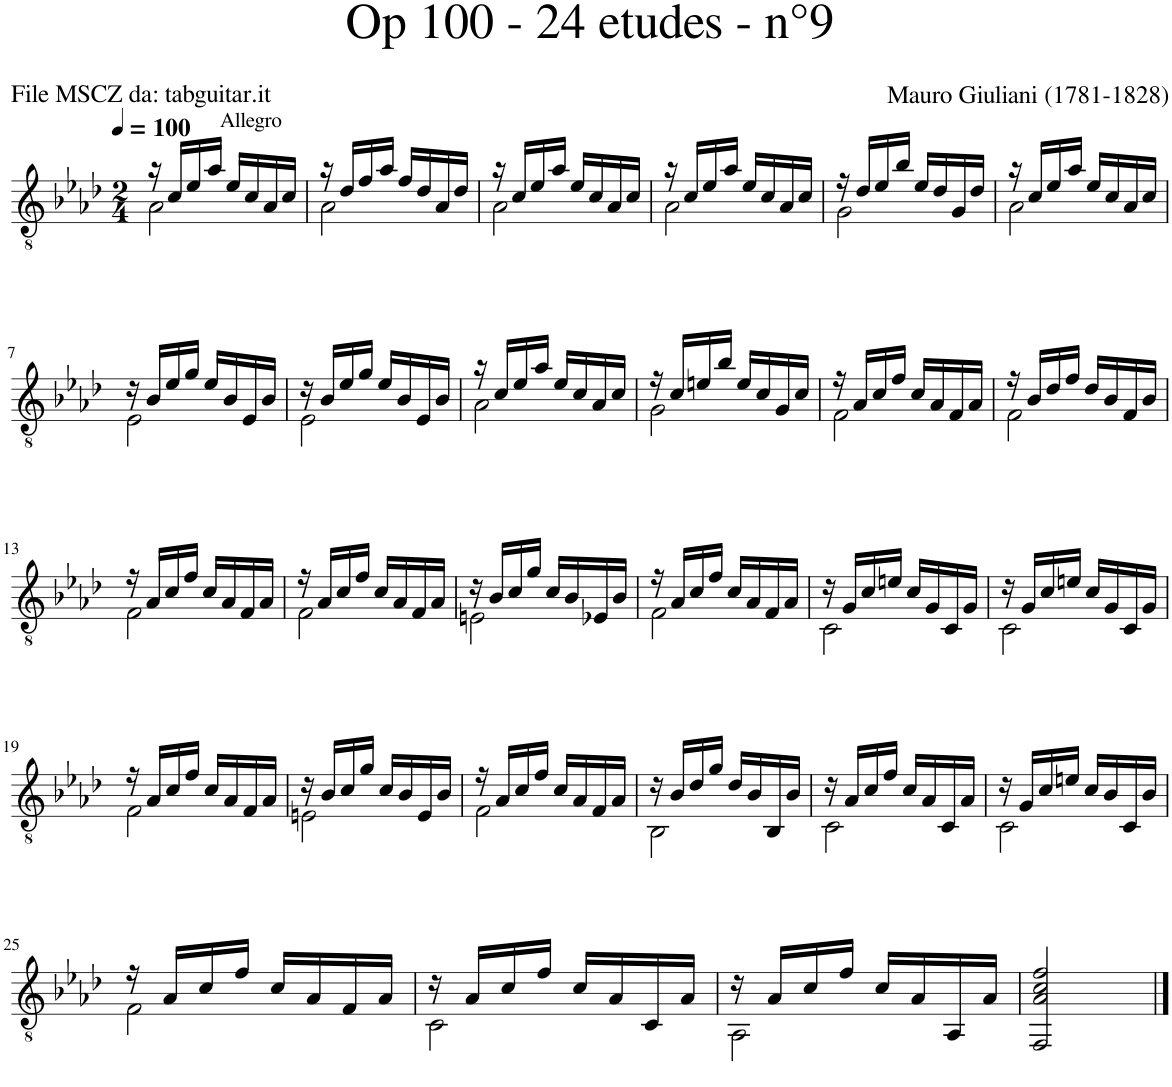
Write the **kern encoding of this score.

**kern
*part1
*staff1
*I"Guitar
*I'Guit.
*clefGv2
*k[b-e-a-d-]
*M2/4
*MM100
=1
*^
16r	2A-\
16c/LL	.
!LO:TX:a:t=Allegro	!
16e-/	.
16a-/JJ	.
16e-/LL	.
16c/	.
16A-/	.
16c/JJ	.
=2	=2
16r	2A-\
16d-/LL	.
16f/	.
16a-/JJ	.
16f/LL	.
16d-/	.
16A-/	.
16d-/JJ	.
=3	=3
16r	2A-\
16c/LL	.
16e-/	.
16a-/JJ	.
16e-/LL	.
16c/	.
16A-/	.
16c/JJ	.
=4	=4
16r	2A-\
16c/LL	.
16e-/	.
16a-/JJ	.
16e-/LL	.
16c/	.
16A-/	.
16c/JJ	.
=5	=5
16r	2G\
16d-/LL	.
16e-/	.
16b-/JJ	.
16e-/LL	.
16d-/	.
16G/	.
16d-/JJ	.
=6	=6
16r	2A-\
16c/LL	.
16e-/	.
16a-/JJ	.
16e-/LL	.
16c/	.
16A-/	.
16c/JJ	.
!!LO:LB:g=z	!!
=7	=7
16r	2E-\
16B-/LL	.
16e-/	.
16g/JJ	.
16e-/LL	.
16B-/	.
16E-/	.
16B-/JJ	.
=8	=8
16r	2E-\
16B-/LL	.
16e-/	.
16g/JJ	.
16e-/LL	.
16B-/	.
16E-/	.
16B-/JJ	.
=9	=9
16r	2A-\
16c/LL	.
16e-/	.
16a-/JJ	.
16e-/LL	.
16c/	.
16A-/	.
16c/JJ	.
=10	=10
16r	2G\
16c/LL	.
16en/	.
16b-/JJ	.
16e/LL	.
16c/	.
16G/	.
16c/JJ	.
=11	=11
16r	2F\
16A-/LL	.
16c/	.
16f/JJ	.
16c/LL	.
16A-/	.
16F/	.
16A-/JJ	.
=12	=12
16r	2F\
16B-/LL	.
16d-/	.
16f/JJ	.
16d-/LL	.
16B-/	.
16F/	.
16B-/JJ	.
!!LO:LB:g=z	!!
=13	=13
16r	2F\
16A-/LL	.
16c/	.
16f/JJ	.
16c/LL	.
16A-/	.
16F/	.
16A-/JJ	.
=14	=14
16r	2F\
16A-/LL	.
16c/	.
16f/JJ	.
16c/LL	.
16A-/	.
16F/	.
16A-/JJ	.
=15	=15
16r	2En\
16B-/LL	.
16c/	.
16g/JJ	.
16c/LL	.
16B-/	.
16E-X/	.
16B-/JJ	.
=16	=16
16r	2F\
16A-/LL	.
16c/	.
16f/JJ	.
16c/LL	.
16A-/	.
16F/	.
16A-/JJ	.
=17	=17
16r	2C\
16G/LL	.
16c/	.
16en/JJ	.
16c/LL	.
16G/	.
16C/	.
16G/JJ	.
=18	=18
16r	2C\
16G/LL	.
16c/	.
16en/JJ	.
16c/LL	.
16G/	.
16C/	.
16G/JJ	.
!!LO:LB:g=z	!!
=19	=19
16r	2F\
16A-/LL	.
16c/	.
16f/JJ	.
16c/LL	.
16A-/	.
16F/	.
16A-/JJ	.
=20	=20
16r	2En\
16B-/LL	.
16c/	.
16g/JJ	.
16c/LL	.
16B-/	.
16E/	.
16B-/JJ	.
=21	=21
16r	2F\
16A-/LL	.
16c/	.
16f/JJ	.
16c/LL	.
16A-/	.
16F/	.
16A-/JJ	.
=22	=22
16r	2BB-\
16B-/LL	.
16d-/	.
16g/JJ	.
16d-/LL	.
16B-/	.
16BB-/	.
16B-/JJ	.
=23	=23
16r	2C\
16A-/LL	.
16c/	.
16f/JJ	.
16c/LL	.
16A-/	.
16C/	.
16A-/JJ	.
=24	=24
16r	2C\
16G/LL	.
16c/	.
16en/JJ	.
16c/LL	.
16B-/	.
16C/	.
16B-/JJ	.
!!LO:LB:g=z	!!
=25	=25
16r	2F\
16A-/LL	.
16c/	.
16f/JJ	.
16c/LL	.
16A-/	.
16F/	.
16A-/JJ	.
=26	=26
16r	2C\
16A-/LL	.
16c/	.
16f/JJ	.
16c/LL	.
16A-/	.
16C/	.
16A-/JJ	.
=27	=27
16r	2AA-\
16A-/LL	.
16c/	.
16f/JJ	.
16c/LL	.
16A-/	.
16AA-/	.
16A-/JJ	.
*v	*v
=28
2FF/ 2A-/ 2c/ 2f/
==
*-
